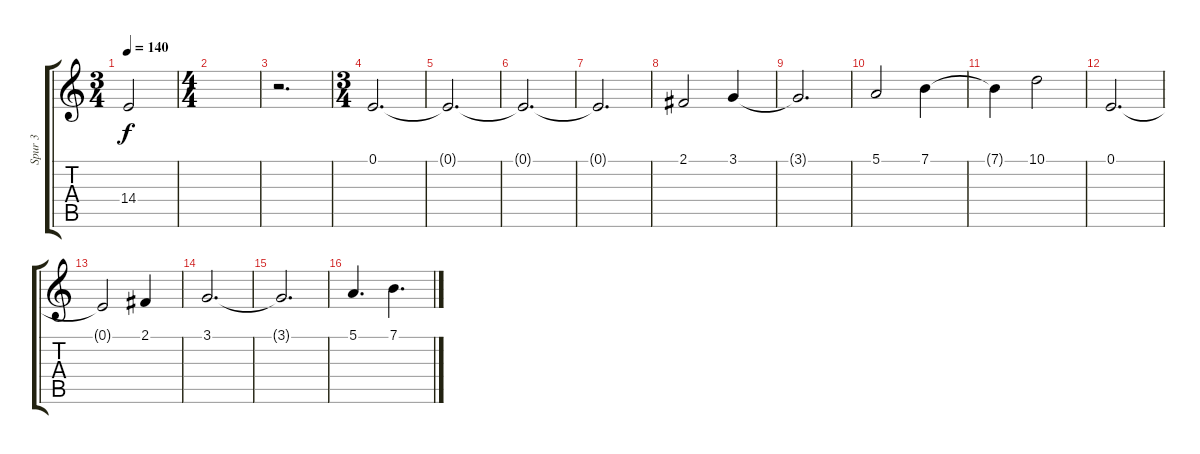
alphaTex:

\track ("Spur 3" "Spur 3") {instrument stringensemble1}
\staff {score tabs}
\tuning (E4 B3 G3 D3 A2 E2) {hide}
\ts (3 4)
\tempo 140
\clef g2
\ks c
14.4.2{dy f} |
\ts (4 4)
|
r.2{d} |
\ts (3 4)
0.1.2{d} |
0.1{t}.2{d} |
0.1{t}.2{d} |
0.1{t}.2{d} |
2.1.2 3.1.4 |
3.1{t}.2{d} |
5.1.2 7.1.4 |
7.1{t}.4 10.1.2 |
0.1.2{d} |
0.1{t}.2 2.1.4 |
3.1.2{d} |
3.1{t}.2{d} |
5.1.4{d} 7.1.4{d}
